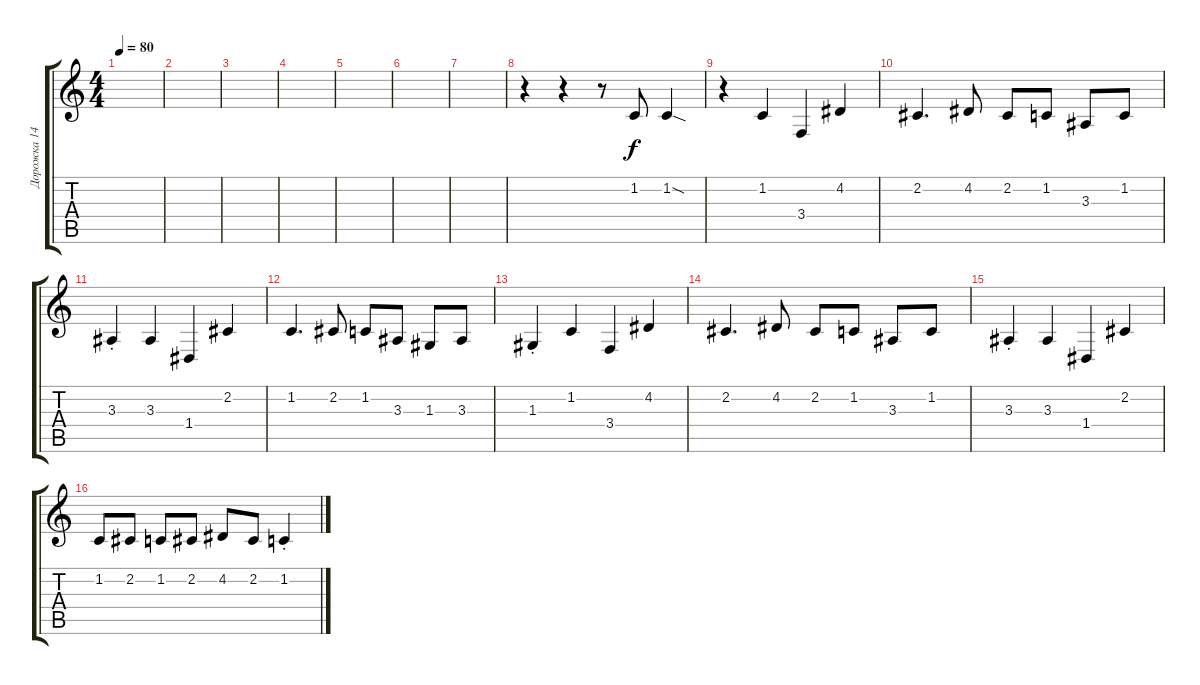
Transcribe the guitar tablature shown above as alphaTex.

\track ("Дорожка 14" "Дорожка 14") {instrument tuba}
\staff {score tabs}
\tuning (E4 B3 G3 D3 A2 E2) {hide}
\ts (4 4)
\tempo 80
\clef g2
\ks c
|
|
|
|
|
|
|
r.4 r.4 r.8 1.2.8 1.2{sod}.4 |
r.4{volume 15} 1.2.4 3.4.4 4.2.4 |
2.2.4{d} 4.2.8 2.2.8 1.2.8 3.3.8 1.2.8 |
3.3{st}.4 3.3.4 1.4.4 2.2.4 |
1.2.4{d} 2.2.8 1.2.8 3.3.8 1.3.8 3.3.8 |
1.3{st}.4 1.2.4 3.4.4 4.2.4 |
2.2.4{d} 4.2.8 2.2.8 1.2.8 3.3.8 1.2.8 |
3.3{st}.4 3.3.4 1.4.4 2.2.4 |
1.2.8 2.2.8 1.2.8 2.2.8 4.2.8 2.2.8 1.2{st}.4
